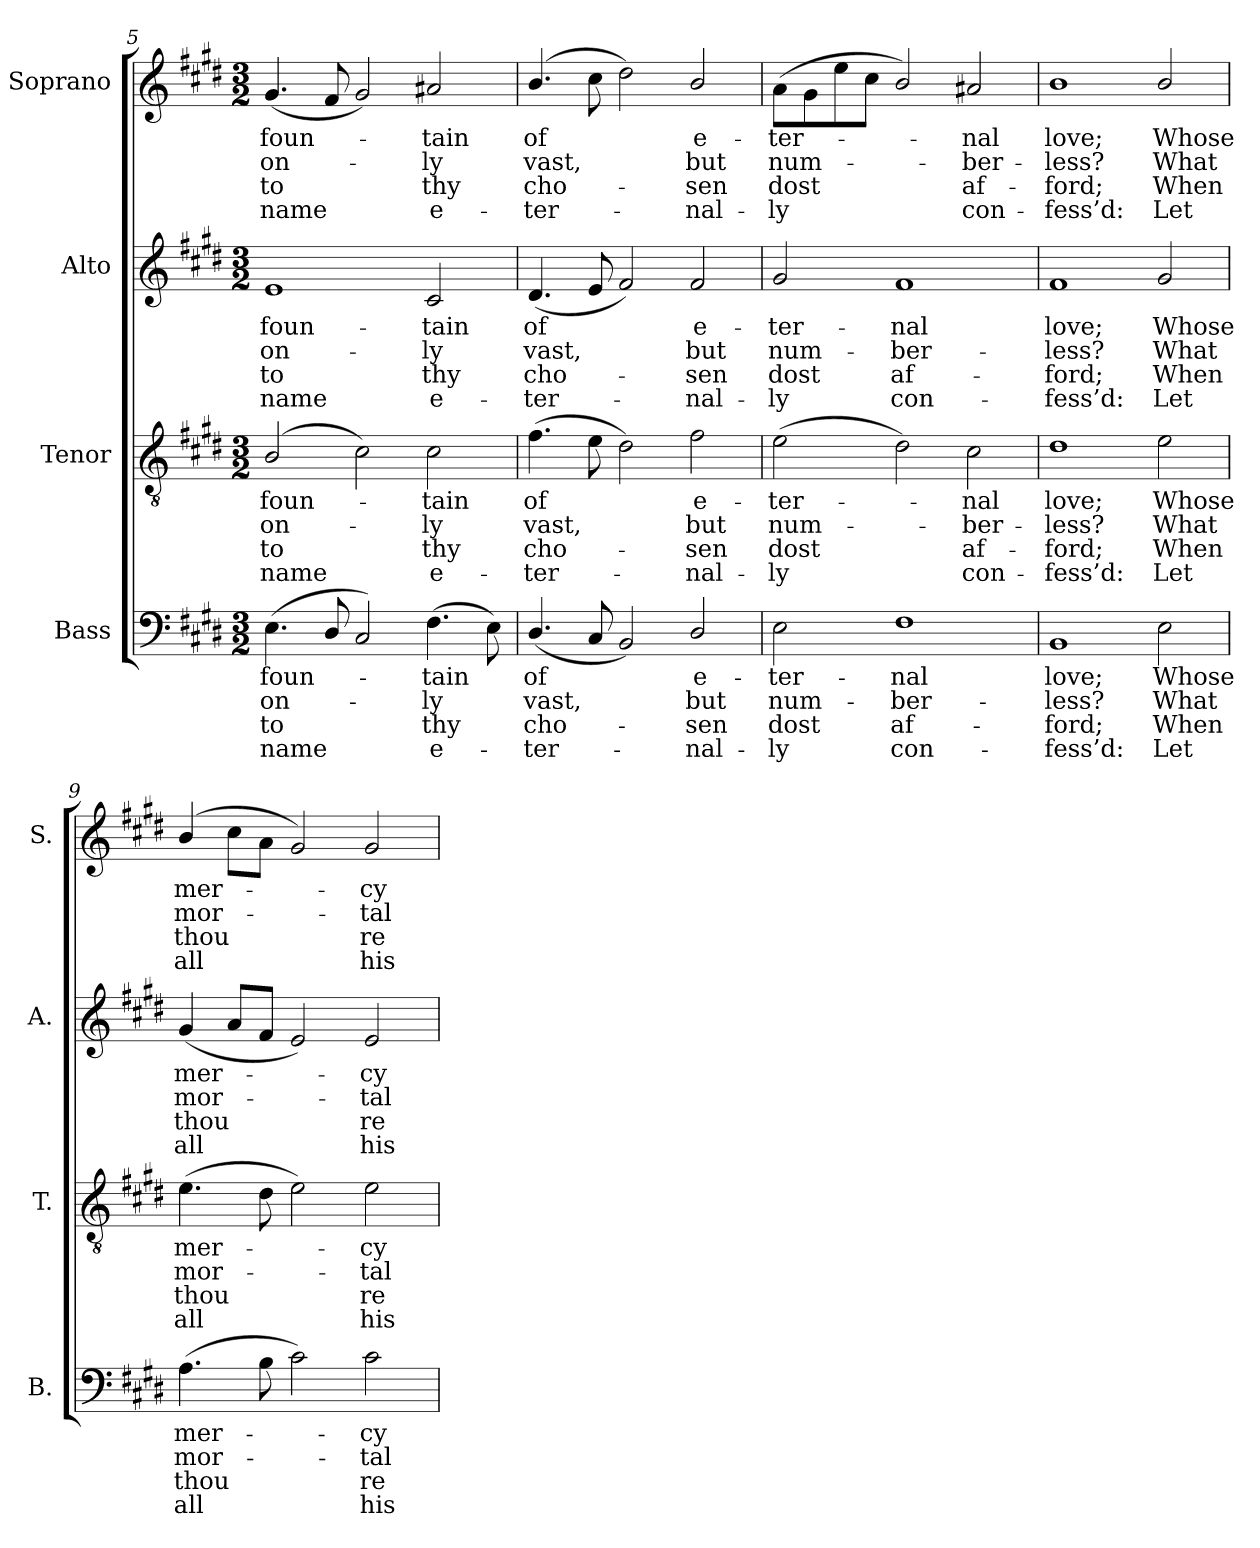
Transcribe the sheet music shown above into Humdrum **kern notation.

**kern	**text	**text	**text	**text	**kern	**text	**text	**text	**text	**kern	**text	**text	**text	**text	**kern	**text	**text	**text	**text
*part4	*part4	*part4	*part4	*part4	*part3	*part3	*part3	*part3	*part3	*part2	*part2	*part2	*part2	*part2	*part1	*part1	*part1	*part1	*part1
*staff4	*staff4	*staff4	*staff4	*staff4	*staff3	*staff3	*staff3	*staff3	*staff3	*staff2	*staff2	*staff2	*staff2	*staff2	*staff1	*staff1	*staff1	*staff1	*staff1
*I"Bass	*	*	*	*	*I"Tenor	*	*	*	*	*I"Alto	*	*	*	*	*I"Soprano	*	*	*	*
*I'B.	*	*	*	*	*I'T.	*	*	*	*	*I'A.	*	*	*	*	*I'S.	*	*	*	*
*clefF4	*	*	*	*	*clefGv2	*	*	*	*	*clefG2	*	*	*	*	*clefG2	*	*	*	*
*	*	*	*	*	*ITrd7c12	*	*	*	*	*	*	*	*	*	*	*	*	*	*
*k[f#c#g#d#]	*	*	*	*	*k[f#c#g#d#]	*	*	*	*	*k[f#c#g#d#]	*	*	*	*	*k[f#c#g#d#]	*	*	*	*
*E:	*	*	*	*	*E:	*	*	*	*	*E:	*	*	*	*	*E:	*	*	*	*
*M3/2	*	*	*	*	*M3/2	*	*	*	*	*M3/2	*	*	*	*	*M3/2	*	*	*	*
=5	=5	=5	=5	=5	=5	=5	=5	=5	=5	=5	=5	=5	=5	=5	=5	=5	=5	=5	=5
!	!LO:LY:b:color=#000000	!LO:LY:b:color=#000000	!LO:LY:b:color=#000000	!LO:LY:b:color=#000000	!	!	!	!	!	!	!	!	!	!	!	!	!	!	!
!	!	!	!	!	!	!LO:LY:b:color=#000000	!LO:LY:b:color=#000000	!LO:LY:b:color=#000000	!LO:LY:b:color=#000000	!	!	!	!	!	!	!	!	!	!
!	!	!	!	!	!	!	!	!	!	!	!LO:LY:b:color=#000000	!LO:LY:b:color=#000000	!LO:LY:b:color=#000000	!LO:LY:b:color=#000000	!	!	!	!	!
!	!	!	!	!	!	!	!	!	!	!	!	!	!	!	!	!LO:LY:b:color=#000000	!LO:LY:b:color=#000000	!LO:LY:b:color=#000000	!LO:LY:b:color=#000000
(4.Ei\	foun-	on-	to	name	(2BBi/	foun-	on-	to	name	1ei	foun-	on-	to	name	(4.g#i/	foun-	on-	to	name
8D#i/	.	.	.	.	.	.	.	.	.	.	.	.	.	.	8f#i/	.	.	.	.
2C#i/)	.	.	.	.	2C#i\)	.	.	.	.	.	.	.	.	.	2g#i/)	.	.	.	.
!	!LO:LY:b:color=#000000	!LO:LY:b:color=#000000	!LO:LY:b:color=#000000	!LO:LY:b:color=#000000	!	!	!	!	!	!	!	!	!	!	!	!	!	!	!
!	!	!	!	!	!	!LO:LY:b:color=#000000	!LO:LY:b:color=#000000	!LO:LY:b:color=#000000	!LO:LY:b:color=#000000	!	!	!	!	!	!	!	!	!	!
!	!	!	!	!	!	!	!	!	!	!	!LO:LY:b:color=#000000	!LO:LY:b:color=#000000	!LO:LY:b:color=#000000	!LO:LY:b:color=#000000	!	!	!	!	!
!	!	!	!	!	!	!	!	!	!	!	!	!	!	!	!	!LO:LY:b:color=#000000	!LO:LY:b:color=#000000	!LO:LY:b:color=#000000	!LO:LY:b:color=#000000
(4.F#i\	-tain	-ly	thy	e-	2C#i\	-tain	-ly	thy	e-	2c#i/	-tain	-ly	thy	e-	2a#Xi/	-tain	-ly	thy	e-
8Ei\)	.	.	.	.	.	.	.	.	.	.	.	.	.	.	.	.	.	.	.
!!LO:LB:g=z
=6	=6	=6	=6	=6	=6	=6	=6	=6	=6	=6	=6	=6	=6	=6	=6	=6	=6	=6	=6
!	!LO:LY:b:color=#000000	!LO:LY:b:color=#000000	!LO:LY:b:color=#000000	!LO:LY:b:color=#000000	!	!	!	!	!	!	!	!	!	!	!	!	!	!	!
!	!	!	!	!	!	!LO:LY:b:color=#000000	!LO:LY:b:color=#000000	!LO:LY:b:color=#000000	!LO:LY:b:color=#000000	!	!	!	!	!	!	!	!	!	!
!	!	!	!	!	!	!	!	!	!	!	!LO:LY:b:color=#000000	!LO:LY:b:color=#000000	!LO:LY:b:color=#000000	!LO:LY:b:color=#000000	!	!	!	!	!
!	!	!	!	!	!	!	!	!	!	!	!	!	!	!	!	!LO:LY:b:color=#000000	!LO:LY:b:color=#000000	!LO:LY:b:color=#000000	!LO:LY:b:color=#000000
(4.D#i/	of	vast,	-cho-	-ter-	(4.F#i\	of	vast,	-cho-	-ter-	(4.d#i/	of	vast,	-cho-	-ter-	(4.bi/	of	vast,	-cho-	-ter-
8C#i/	.	.	.	.	8Ei\	.	.	.	.	8ei/	.	.	.	.	8cc#i\	.	.	.	.
2BBi/)	.	.	.	.	2D#i\)	.	.	.	.	2f#i/)	.	.	.	.	2dd#i\)	.	.	.	.
!	!LO:LY:b:color=#000000	!LO:LY:b:color=#000000	!LO:LY:b:color=#000000	!LO:LY:b:color=#000000	!	!	!	!	!	!	!	!	!	!	!	!	!	!	!
!	!	!	!	!	!	!LO:LY:b:color=#000000	!LO:LY:b:color=#000000	!LO:LY:b:color=#000000	!LO:LY:b:color=#000000	!	!	!	!	!	!	!	!	!	!
!	!	!	!	!	!	!	!	!	!	!	!LO:LY:b:color=#000000	!LO:LY:b:color=#000000	!LO:LY:b:color=#000000	!LO:LY:b:color=#000000	!	!	!	!	!
!	!	!	!	!	!	!	!	!	!	!	!	!	!	!	!	!LO:LY:b:color=#000000	!LO:LY:b:color=#000000	!LO:LY:b:color=#000000	!LO:LY:b:color=#000000
2D#i/	e-	but	-sen	nal-	2F#i\	e-	but	-sen	nal-	2f#i/	e-	but	-sen	nal-	2bi/	e-	but	-sen	nal-
=7	=7	=7	=7	=7	=7	=7	=7	=7	=7	=7	=7	=7	=7	=7	=7	=7	=7	=7	=7
!	!LO:LY:b:color=#000000	!LO:LY:b:color=#000000	!LO:LY:b:color=#000000	!LO:LY:b:color=#000000	!	!	!	!	!	!	!	!	!	!	!	!	!	!	!
!	!	!	!	!	!	!LO:LY:b:color=#000000	!LO:LY:b:color=#000000	!LO:LY:b:color=#000000	!LO:LY:b:color=#000000	!	!	!	!	!	!	!	!	!	!
!	!	!	!	!	!	!	!	!	!	!	!LO:LY:b:color=#000000	!LO:LY:b:color=#000000	!LO:LY:b:color=#000000	!LO:LY:b:color=#000000	!	!	!	!	!
!	!	!	!	!	!	!	!	!	!	!	!	!	!	!	!	!LO:LY:b:color=#000000	!LO:LY:b:color=#000000	!LO:LY:b:color=#000000	!LO:LY:b:color=#000000
2Ei\	-ter-	num-	-dost	ly	(2Ei\	-ter-	num-	-dost	ly	2g#i/	-ter-	num-	-dost	ly	(8ai\L	-ter-	num-	-dost	ly
.	.	.	.	.	.	.	.	.	.	.	.	.	.	.	8g#i\	.	.	.	.
.	.	.	.	.	.	.	.	.	.	.	.	.	.	.	8eei\	.	.	.	.
.	.	.	.	.	.	.	.	.	.	.	.	.	.	.	8cc#i\J	.	.	.	.
!	!LO:LY:b:color=#000000	!LO:LY:b:color=#000000	!LO:LY:b:color=#000000	!LO:LY:b:color=#000000	!	!	!	!	!	!	!	!	!	!	!	!	!	!	!
!	!	!	!	!	!	!	!	!	!	!	!LO:LY:b:color=#000000	!LO:LY:b:color=#000000	!LO:LY:b:color=#000000	!LO:LY:b:color=#000000	!	!	!	!	!
1F#i	-nal	-ber-	af-	-con-	2D#i\)	.	.	.	.	1f#i	-nal	-ber-	af-	-con-	2bi/)	.	.	.	.
!	!	!	!	!	!	!LO:LY:b:color=#000000	!LO:LY:b:color=#000000	!LO:LY:b:color=#000000	!LO:LY:b:color=#000000	!	!	!	!	!	!	!	!	!	!
!	!	!	!	!	!	!	!	!	!	!	!	!	!	!	!	!LO:LY:b:color=#000000	!LO:LY:b:color=#000000	!LO:LY:b:color=#000000	!LO:LY:b:color=#000000
.	.	.	.	.	2C#i\	-nal	-ber-	af-	-con-	.	.	.	.	.	2a#Xi/	-nal	-ber-	af-	-con-
=8	=8	=8	=8	=8	=8	=8	=8	=8	=8	=8	=8	=8	=8	=8	=8	=8	=8	=8	=8
!	!LO:LY:b:color=#000000	!LO:LY:b:color=#000000	!LO:LY:b:color=#000000	!LO:LY:b:color=#000000	!	!	!	!	!	!	!	!	!	!	!	!	!	!	!
!	!	!	!	!	!	!LO:LY:b:color=#000000	!LO:LY:b:color=#000000	!LO:LY:b:color=#000000	!LO:LY:b:color=#000000	!	!	!	!	!	!	!	!	!	!
!	!	!	!	!	!	!	!	!	!	!	!LO:LY:b:color=#000000	!LO:LY:b:color=#000000	!LO:LY:b:color=#000000	!LO:LY:b:color=#000000	!	!	!	!	!
!	!	!	!	!	!	!	!	!	!	!	!	!	!	!	!	!LO:LY:b:color=#000000	!LO:LY:b:color=#000000	!LO:LY:b:color=#000000	!LO:LY:b:color=#000000
1BBi	love;	-less?	-ford;	fess’d:	1D#i	love;	-less?	-ford;	fess’d:	1f#i	love;	-less?	-ford;	fess’d:	1bi	love;	-less?	-ford;	fess’d:
!	!LO:LY:b:color=#000000	!LO:LY:b:color=#000000	!LO:LY:b:color=#000000	!LO:LY:b:color=#000000	!	!	!	!	!	!	!	!	!	!	!	!	!	!	!
!	!	!	!	!	!	!LO:LY:b:color=#000000	!LO:LY:b:color=#000000	!LO:LY:b:color=#000000	!LO:LY:b:color=#000000	!	!	!	!	!	!	!	!	!	!
!	!	!	!	!	!	!	!	!	!	!	!LO:LY:b:color=#000000	!LO:LY:b:color=#000000	!LO:LY:b:color=#000000	!LO:LY:b:color=#000000	!	!	!	!	!
!	!	!	!	!	!	!	!	!	!	!	!	!	!	!	!	!LO:LY:b:color=#000000	!LO:LY:b:color=#000000	!LO:LY:b:color=#000000	!LO:LY:b:color=#000000
2Ei\	Whose	What	When	Let	2Ei\	Whose	What	When	Let	2g#i/	Whose	What	When	Let	2bi/	Whose	What	When	Let
=9	=9	=9	=9	=9	=9	=9	=9	=9	=9	=9	=9	=9	=9	=9	=9	=9	=9	=9	=9
!	!LO:LY:b:color=#000000	!LO:LY:b:color=#000000	!LO:LY:b:color=#000000	!LO:LY:b:color=#000000	!	!	!	!	!	!	!	!	!	!	!	!	!	!	!
!	!	!	!	!	!	!LO:LY:b:color=#000000	!LO:LY:b:color=#000000	!LO:LY:b:color=#000000	!LO:LY:b:color=#000000	!	!	!	!	!	!	!	!	!	!
!	!	!	!	!	!	!	!	!	!	!	!LO:LY:b:color=#000000	!LO:LY:b:color=#000000	!LO:LY:b:color=#000000	!LO:LY:b:color=#000000	!	!	!	!	!
!	!	!	!	!	!	!	!	!	!	!	!	!	!	!	!	!LO:LY:b:color=#000000	!LO:LY:b:color=#000000	!LO:LY:b:color=#000000	!LO:LY:b:color=#000000
(4.Ai\	mer-	mor-	thou	all	(4.Ei\	mer-	mor-	thou	all	(4g#i/	mer-	mor-	thou	all	(4bi/	mer-	mor-	thou	all
.	.	.	.	.	.	.	.	.	.	8ai/L	.	.	.	.	8cc#i\L	.	.	.	.
8Bi\	.	.	.	.	8D#i\	.	.	.	.	8f#i/J	.	.	.	.	8ai\J	.	.	.	.
2c#i\)	.	.	.	.	2Ei\)	.	.	.	.	2ei/)	.	.	.	.	2g#i/)	.	.	.	.
!	!LO:LY:b:color=#000000	!LO:LY:b:color=#000000	!LO:LY:b:color=#000000	!LO:LY:b:color=#000000	!	!	!	!	!	!	!	!	!	!	!	!	!	!	!
!	!	!	!	!	!	!LO:LY:b:color=#000000	!LO:LY:b:color=#000000	!LO:LY:b:color=#000000	!LO:LY:b:color=#000000	!	!	!	!	!	!	!	!	!	!
!	!	!	!	!	!	!	!	!	!	!	!LO:LY:b:color=#000000	!LO:LY:b:color=#000000	!LO:LY:b:color=#000000	!LO:LY:b:color=#000000	!	!	!	!	!
!	!	!	!	!	!	!	!	!	!	!	!	!	!	!	!	!LO:LY:b:color=#000000	!LO:LY:b:color=#000000	!LO:LY:b:color=#000000	!LO:LY:b:color=#000000
2c#i\	-cy	-tal	re-	-his	2Ei\	-cy	-tal	re-	-his	2ei/	-cy	-tal	re-	-his	2g#i/	-cy	-tal	re-	-his
=	=	=	=	=	=	=	=	=	=	=	=	=	=	=	=	=	=	=	=
*-	*-	*-	*-	*-	*-	*-	*-	*-	*-	*-	*-	*-	*-	*-	*-	*-	*-	*-	*-
